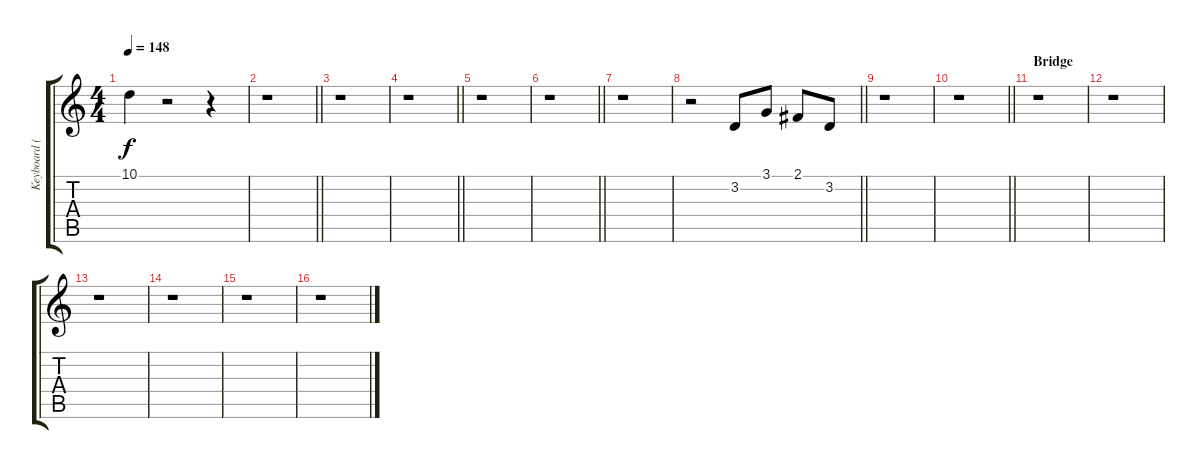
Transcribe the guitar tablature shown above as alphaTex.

\track ("Keyboard (Tuomas)" "Keyboard (") {instrument synthstrings1}
\staff {score tabs}
\tuning (E4 B3 G3 D3 A2 E2) {hide}
\ts (4 4)
\tempo 148
\clef g2
\ks c
10.1.4{dy f} r.2 r.4 |
\barLineRight lightlight
r.1 |
r.1 |
\barLineRight lightlight
r.1 |
r.1 |
\barLineRight lightlight
r.1 |
r.1 |
\barLineRight lightlight
r.2 3.2.8 3.1.8 2.1.8 3.2.8 |
r.1 |
\barLineRight lightlight
r.1 |
\section ("" "Bridge")
r.1 |
r.1 |
r.1 |
r.1 |
r.1 |
r.1
